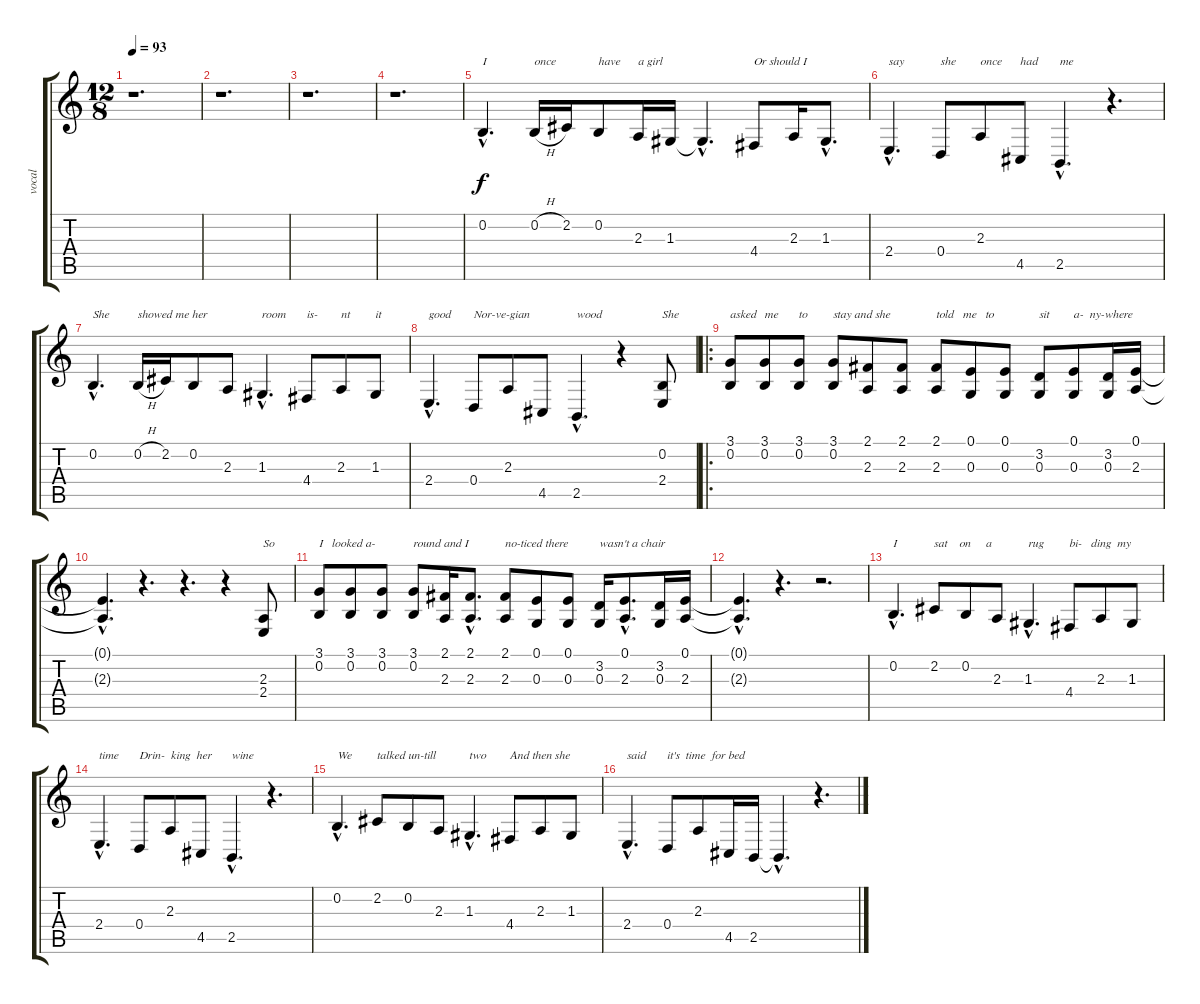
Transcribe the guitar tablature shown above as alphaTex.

\track ("vocal" "vocal") {instrument synthvoice}
\staff {score tabs}
\tuning (E4 B3 G3 D3 A2 E2) {hide}
\ts (12 8)
\tempo 93
\clef g2
\ks c
r.1{d dy f instrument synthvoice} |
r.1{d} |
r.1{d} |
r.1{d} |
0.2{hac}.4{d txt "I"} 0.2{h}.16{txt "once"} 2.2.16 0.2.8{txt "have"} 2.3.16{txt "a girl"} 1.3.16 1.3{hac t}.4{d} 4.4.8{txt "Or should I"} 2.3.16 1.3{hac}.8{d} |
2.4{hac}.4{d txt "say"} 0.4.8{txt "she"} 2.3.8{txt "once"} 4.5.8{txt "had"} 2.5{hac}.4{d txt "me"} r.4{d} |
0.2{hac}.4{d txt "She"} 0.2{h}.16{txt "showed me her"} 2.2.16 0.2.8 2.3.8 1.3{hac}.4{d txt "room"} 4.4.8{txt "is-"} 2.3.8{txt "nt"} 1.3.8{txt "it"} |
2.4{hac}.4{d txt "good"} 0.4.8{txt "Nor-ve-gian"} 2.3.8 4.5.8 2.5{hac}.4{d txt "wood"} r.4 (0.2 2.4).8{txt "She"} |
\ro
(3.1 0.2).8{txt "asked"} (3.1 0.2).8{txt "me"} (3.1 0.2).8{txt "to"} (3.1 0.2).8{txt "stay and she"} (2.1 2.3).8 (2.1 2.3).8 (2.1 2.3).8{txt "told   me   to"} (0.1 0.3).8 (0.1 0.3).8 (3.2 0.3).8{txt "sit"} (0.1 0.3).8{txt "a-  ny-where"} (3.2 0.3).16 (0.1 2.3).16 |
(0.1{hac t} 2.3{hac t}).4{d} r.4{d} r.4{d} r.4 (2.3 2.4).8{txt "So"} |
(3.1 0.2).8{txt "I   looked a-"} (3.1 0.2).8 (3.1 0.2).8 (3.1 0.2).8{txt "round and I"} (2.1 2.3).16 (2.1{hac} 2.3{hac}).8{d} (2.1 2.3).8{txt "no-ticed there"} (0.1 0.3).8 (0.1 0.3).8 (3.2 0.3).16{txt "wasn't a chair"} (0.1{hac} 2.3{hac}).8{d} (3.2 0.3).16 (0.1 2.3).16 |
(0.1{hac t} 2.3{hac t}).4{d} r.4{d} r.2{d} |
0.2{hac}.4{d txt "I"} 2.2.8{txt "sat    on     a"} 0.2.8 2.3.8 1.3{hac}.4{d txt "rug"} 4.4.8{txt "bi-   ding  my"} 2.3.8 1.3.8 |
2.4{hac}.4{d txt "time"} 0.4.8{txt "Drin-  king  her"} 2.3.8 4.5.8 2.5{hac}.4{d txt "wine"} r.4{d} |
0.2{hac}.4{d txt "We"} 2.2.8{txt "talked un-till"} 0.2.8 2.3.8 1.3{hac}.4{d txt "two"} 4.4.8{txt "And then she"} 2.3.8 1.3.8 |
2.4{hac}.4{d txt "said"} 0.4.8{txt "it's  time  for bed"} 2.3.8 4.5.16 2.5.16 2.5{hac t}.4{d} r.4{d}
